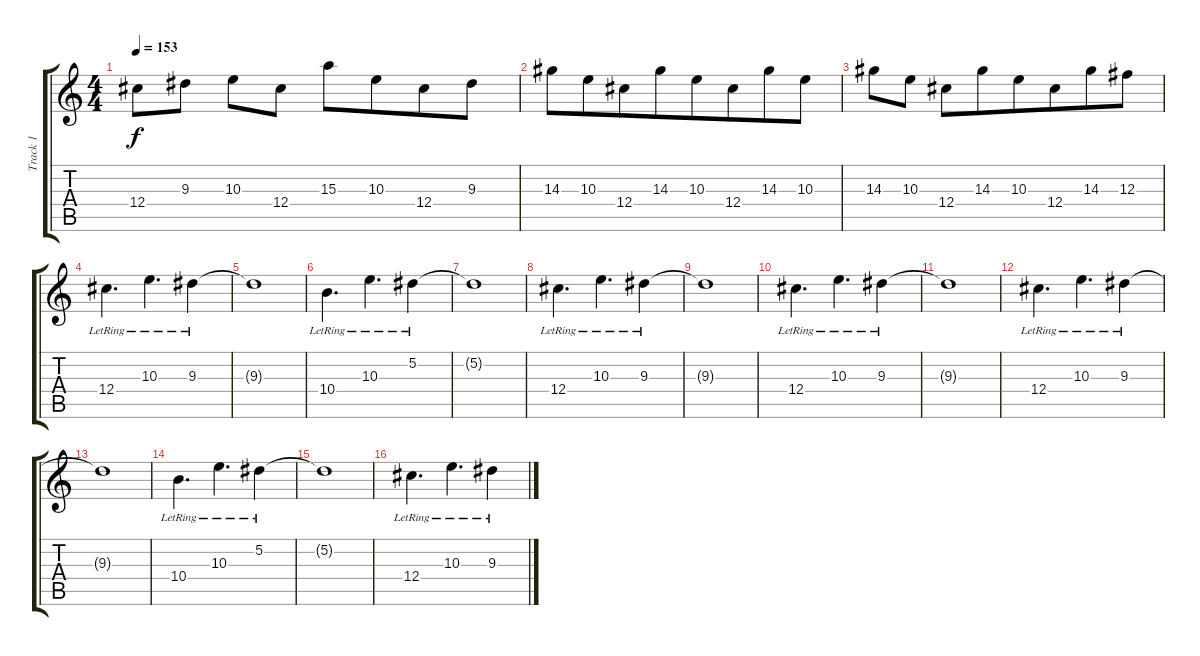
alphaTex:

\track ("Track 1" "Track 1") {instrument overdrivenguitar}
\staff {score tabs}
\tuning (Eb4 Bb3 Gb3 Db3 Ab2 Db2) {hide}
\ts (4 4)
\tempo 153
\clef g2
\ks c
12.4.8{dy f beam merge} 9.3.8 10.3.8 12.4.8 15.3.8 10.3.8{beam merge} 12.4.8 9.3.8 |
14.3.8{beam merge} 10.3.8{beam merge} 12.4.8 14.3.8{beam merge} 10.3.8{beam merge} 12.4.8{beam merge} 14.3.8{beam merge} 10.3.8 |
14.3.8 10.3.8 12.4.8 14.3.8{beam merge} 10.3.8{beam merge} 12.4.8{beam merge} 14.3.8 12.3.8 |
12.4{lr}.4{d} 10.3{lr}.4{d} 9.3{lr}.4 |
9.3{t}.1 |
10.4{lr}.4{d} 10.3{lr}.4{d} 5.2{lr}.4 |
5.2{t}.1 |
12.4{lr}.4{d} 10.3{lr}.4{d} 9.3{lr}.4 |
9.3{t}.1 |
12.4{lr}.4{d} 10.3{lr}.4{d} 9.3{lr}.4 |
9.3{t}.1 |
12.4{lr}.4{d} 10.3{lr}.4{d} 9.3{lr}.4 |
9.3{t}.1 |
10.4{lr}.4{d} 10.3{lr}.4{d} 5.2{lr}.4 |
5.2{t}.1 |
12.4{lr}.4{d} 10.3{lr}.4{d} 9.3{lr}.4
